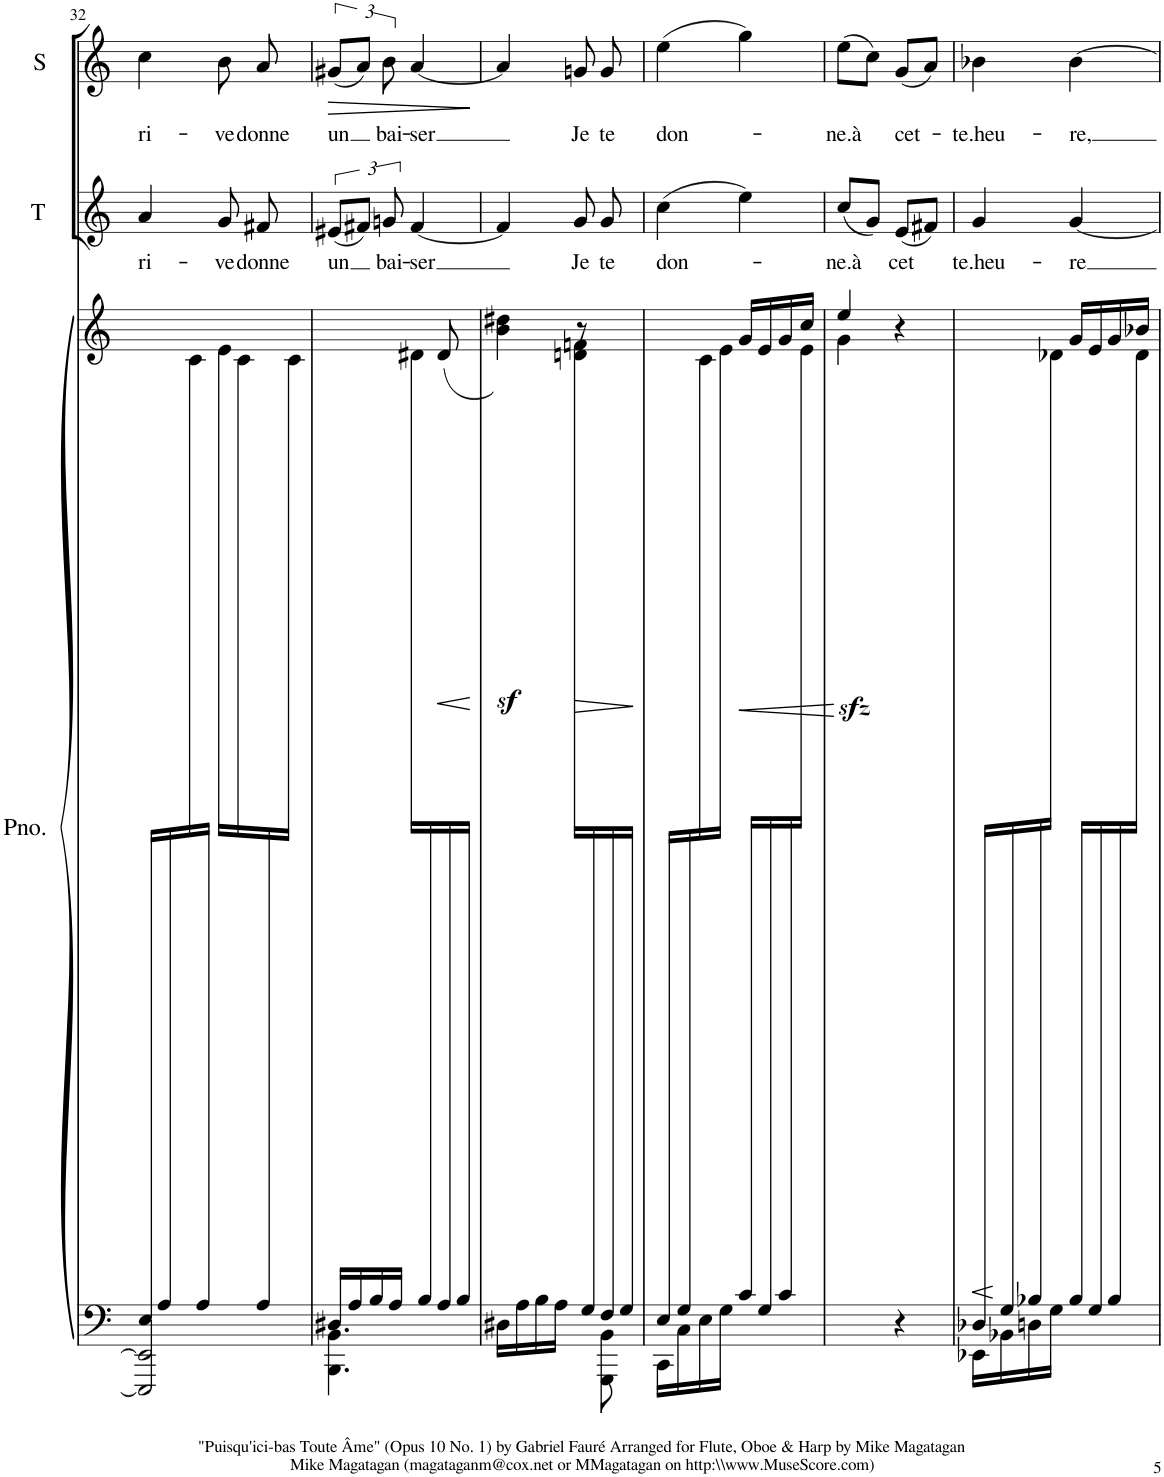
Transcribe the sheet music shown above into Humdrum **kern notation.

**kern	**kern	**dynam	**kern	**text	**kern	**text	**dynam
*part3	*part3	*part3	*part2	*part2	*part1	*part1	*part1
*staff4	*staff3	*staff3/4	*staff2	*staff2	*staff1	*staff1	*staff1
*I"Piano	*	*	*I"T	*	*I"S	*	*
*I'Pno.	*	*	*I'T	*	*I'S	*	*
!!LO:PB:g=z
*clefF4	*clefG2	*	*clefG2	*	*clefG2	*	*
*k[]	*k[]	*	*k[]	*	*k[]	*	*
*M2/4	*M2/4	*	*M2/4	*	*M2/4	*	*
=32	=32	=32	=32	=32	=32	=32	=32
*^	*	*	*	*	*	*	*
!	!	!	!	!	!LO:LY:b	!	!LO:LY:b	!
16E/LL	2EEE/] 2EE/]	8ryy	.	4a/	ri-	4cc\	ri-	.
16A/	.	.	.	.	.	.	.	.
16ryy	.	16c\	.	.	.	.	.	.
16A/JJ	.	16ryy	.	.	.	.	.	.
!	!	!	!	!	!LO:LY:b	!	!LO:LY:b	!
8ryy	.	16e\LL	.	8g/	-ve	8b\	-ve	.
.	.	16c\	.	.	.	.	.	.
!	!	!	!	!	!LO:LY:b	!	!LO:LY:b	!
16A/	.	16ryy	.	8f#X/	donne	8a/	donne	.
16ryy	.	16c\JJ	.	.	.	.	.	.
=33	=33	=33	=33	=33	=33	=33	=33	=33
*	*	*^	*	*	*	*	*	*
!	!	!	!	!	!	!LO:LY:b	!	!LO:LY:b	!LO:HP:b
16D#X/LL	4.BBB\ 4.BB\	4ryy	4.ryy	.	(12e#X/L	un	(12g#X/L	un	>
16A/	.	.	.	.	.	.	.	.	.
.	.	.	.	.	12f#X/J)	.	12a/J)	.	.
16B/	.	.	.	.	.	.	.	.	.
!	!	!	!	!	!	!LO:LY:b	!	!LO:LY:b	!
.	.	.	.	.	12gn/	bai-	12b\	bai-	.
16A/JJ	.	.	.	.	.	.	.	.	.
!	!	!	!	!	!	!LO:LY:b	!	!LO:LY:b	!
16ryy	.	16d#X\LL	.	.	[4f#/	-ser	[4a/	-ser	.
16B/	.	8.ryy	.	.	.	.	.	.	.
16A/	8ryy	.	(8d#/	.	.	.	.	.	.
16B/JJ	.	.	.	.	.	.	.	.	.
*v	*v	*	*	*	*	*	*	*	*
*	*v	*v	*	*	*	*	*	*
.	.	.	.	.	.	.	]
=34	=34	=34	=34	=34	=34	=34	=34
*^	*^	*	*	*	*	*	*
!	!	!	!	!LO:DY:b	!	!	!	!	!
4.ryy	16D#X\LL	4b\ 4dd#X\)	4ryy	sf	4f#/]	.	4a/]	.	.
.	16A\	.	.	.	.	.	.	.	.
.	16B\	.	.	.	.	.	.	.	.
.	16A\JJ	.	.	.	.	.	.	.	.
!	!	!	!	!LO:HP:b	!	!LO:LY:b	!	!LO:LY:b	!
.	16ryy	8r	16dn\ 16fn\LL	>	8g/	Je	8gn/	Je	.
.	16G/	.	8ryy	.	.	.	.	.	.
!	!	!	!	!	!	!LO:LY:b	!	!LO:LY:b	!
8GGG\ 8BB\	16F/	8ryy	.	.	8g/	te	8g/	te	.
.	16G/JJ	.	16ryy	.	.	.	.	.	.
*v	*v	*	*	*	*	*	*	*	*
*	*v	*v	*	*	*	*	*	*
.	.	]	.	.	.	.	.
=35	=35	=35	=35	=35	=35	=35	=35
*^	*^	*	*	*	*	*	*
!	!	!	!	!	!	!LO:LY:b	!	!LO:LY:b	!
16E/LL	16CC\LL	8ryy	4..ryy	.	(4cc\	don-	(4ee\	don-	.
16G/	16C\	.	.	.	.	.	.	.	.
16ryy	16E\	16c\	.	.	.	.	.	.	.
4ryy	16G\JJ	16e\JJ	.	.	.	.	.	.	.
!	!	!	!	!LO:HP:b	!	!	!	!	!
.	16c/LL	16g/LL	.	<	4ee\)	.	4gg\)	.	.
.	16G/	16e/	.	.	.	.	.	.	.
.	16c/	16g/	.	.	.	.	.	.	.
16ryy	16ryy	16cc/JJ	16e\JJ	.	.	.	.	.	.
*v	*v	*	*	*	*	*	*	*	*
*	*v	*v	*	*	*	*	*	*
.	.	[	.	.	.	.	.
=36	=36	=36	=36	=36	=36	=36	=36
*	*^	*	*	*	*	*	*
!	!	!	!LO:DY:b	!	!LO:LY:b	!	!LO:LY:b	!
4ryy	4ee/	4g\	sfz	(8cc/L	-ne.à	(8ee\L	-ne.à	.
.	.	.	.	8g/J)	.	8cc\J)	.	.
!	!	!	!	!	!LO:LY:b	!	!LO:LY:b	!
4r	4r	4ryy	.	(8e/L	cet	(8g/L	cet-	.
.	.	.	.	8f#X/J)	.	8a/J)	.	.
=37	=37	=37	=37	=37	=37	=37	=37	=37
!	!	!	!LO:HP:b=2	!	!LO:LY:b	!	!LO:LY:b	!
*^	*	*	*	*	*	*	*	*
16D-X/LL	16EE-X\LL	8.ryy	4..ryy	<	4g/	te.heu-	4b-X\	-te.heu-	.
16G/	16BB-X\	.	.	.	.	.	.	.	.
16B-X/	16Dn\	.	.	.	.	.	.	.	.
16ryy	16G\JJ	16d-X\JJ	.	.	.	.	.	.	.
!	!	!	!	!	!	!LO:LY:b	!	!LO:LY:b	!
4ryy	16B-/LL	16g/LL	.	.	[4g/	-re	[4b-\	-re,	.
.	16G/	16e/	.	.	.	.	.	.	.
.	16B-/	16g/	.	.	.	.	.	.	.
.	16ryy	16b-X/JJ	16d-\JJ	.	.	.	.	.	.
*v	*v	*	*	*	*	*	*	*	*
*	*v	*v	*	*	*	*	*	*
.	.	[	.	.	.	.	.
=	=	=	=	=	=	=	=
*-	*-	*-	*-	*-	*-	*-	*-
